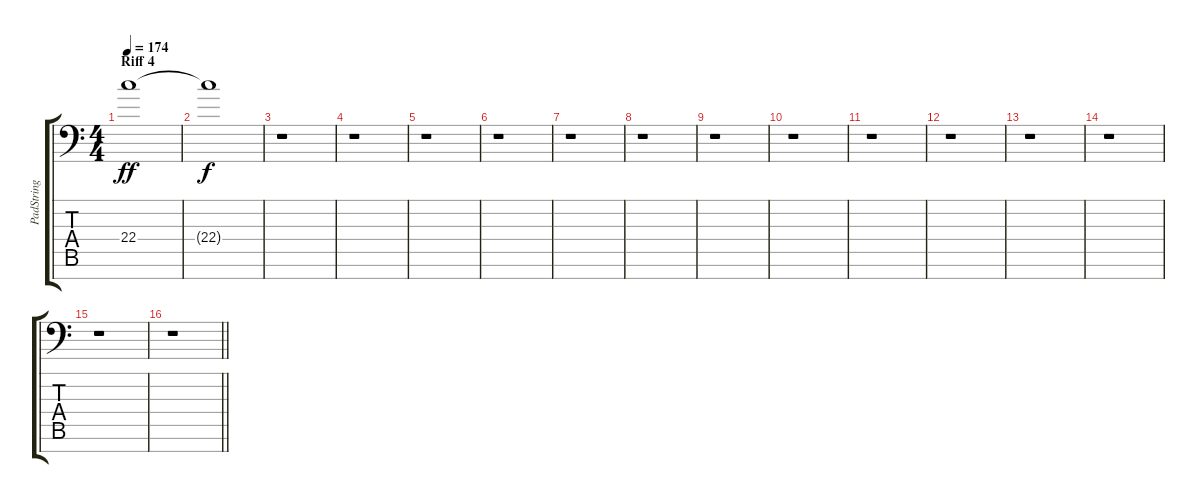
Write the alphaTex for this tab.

\track ("PadString" "PadString") {instrument pad2warm}
\staff {score tabs}
\tuning (E4 B3 G3 D3 A2 E2 C-1) {hide}
\ts (4 4)
\section ("" "Riff 4")
\tempo 174
\clef f4
\ks c
22.4.1{dy ff} |
22.4{t}.1{dy f} |
r.1 |
r.1 |
r.1 |
r.1 |
r.1 |
r.1 |
r.1 |
r.1 |
r.1 |
r.1 |
r.1 |
r.1 |
r.1 |
\barLineRight lightlight
r.1
